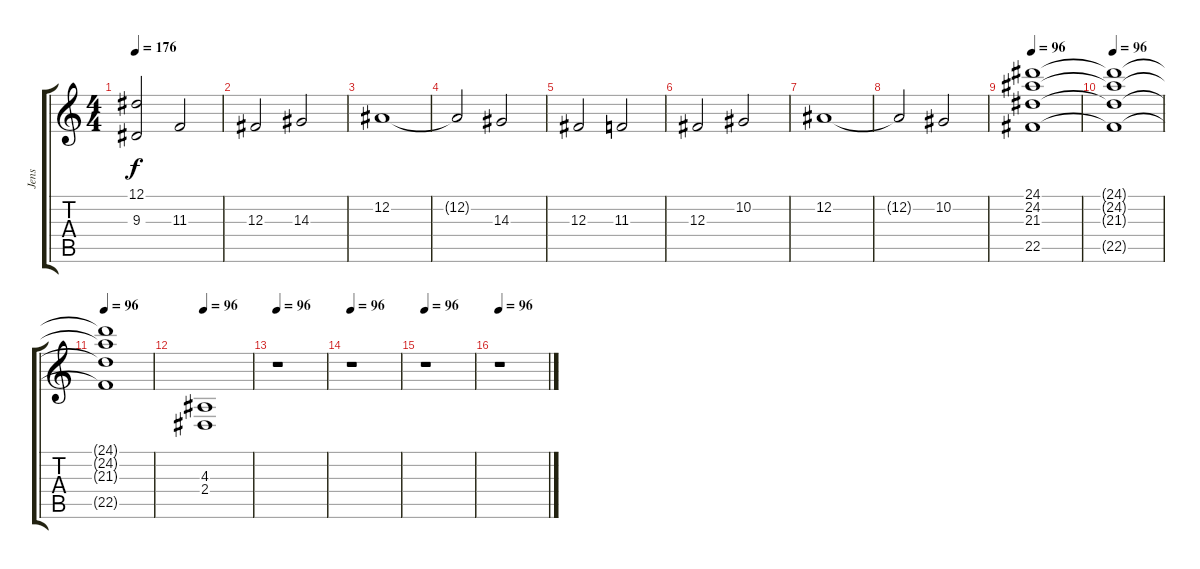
\track ("Jens" "Jens") {instrument choiraahs}
\staff {score tabs}
\tuning (Eb4 Bb3 Gb3 Db3 Ab2 Eb2) {hide}
\ts (4 4)
\tempo 176
\clef g2
\ks c
(12.1 9.3).2{dy f} 11.3.2 |
12.3.2 14.3.2 |
12.2.1 |
12.2{t}.2 14.3.2 |
12.3.2 11.3.2 |
12.3.2 10.2.2 |
12.2.1 |
12.2{t}.2 10.2.2 |
\tempo 96
(24.1 24.2 21.3 22.5).1{volume 16} |
\tempo 96
(24.1{t} 24.2{t} 21.3{t} 22.5{t}).1 |
\tempo 96
(24.1{t} 24.2{t} 21.3{t} 22.5{t}).1 |
\tempo 96
(4.3 2.4).1 |
\tempo 96
r.1 |
\tempo 96
r.1 |
\tempo 96
r.1 |
\tempo 96
r.1
